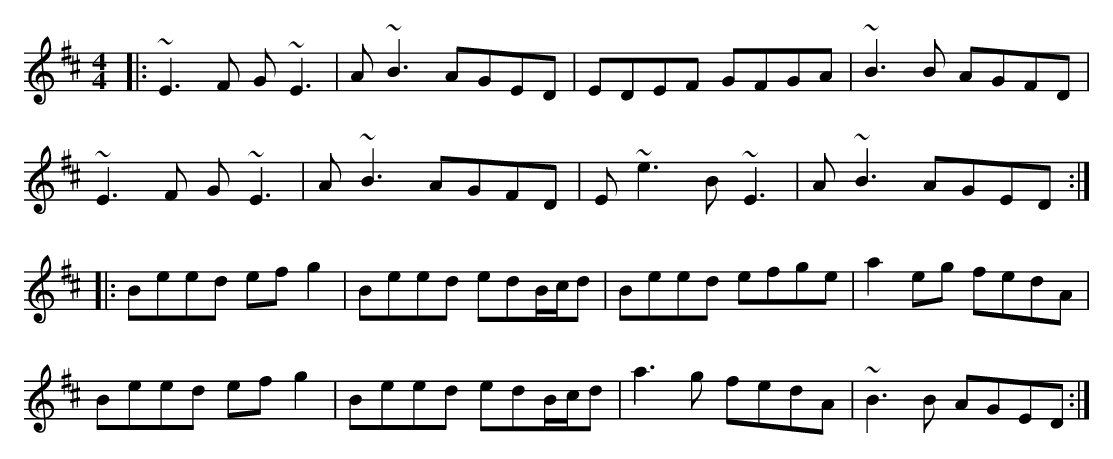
X:1
M:4/4
K:Edor
|:~E3F G~E3|A~B3 AGED|EDEF GFGA|~B3B AGFD|
~E3F G~E3|A~B3 AGFD|E~e3 B~E3|A~B3 AGED:|
|:Beed efg2|Beed edB/c/d|Beed efge|a2eg fedA|
Beed efg2|Beed edB/c/d|a3g fedA|~B3B AGED:|
